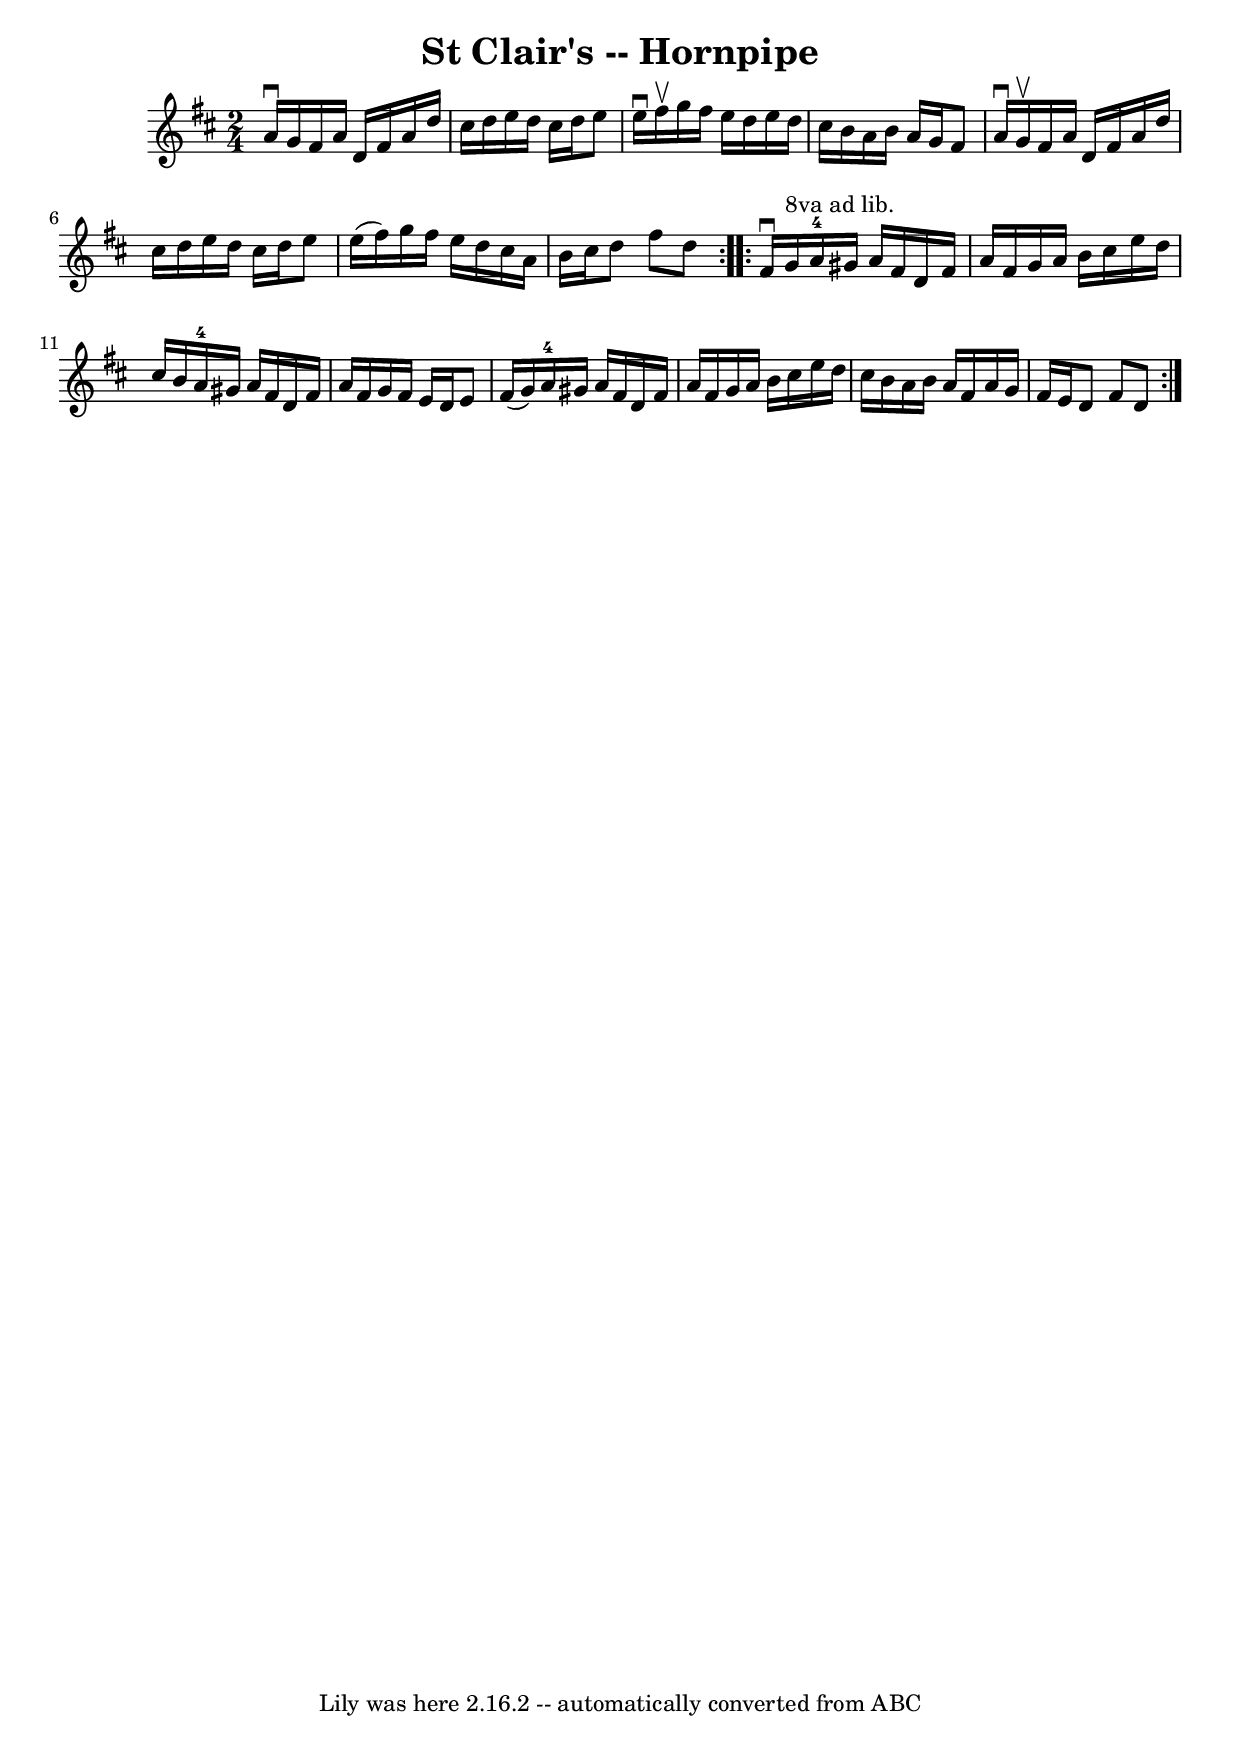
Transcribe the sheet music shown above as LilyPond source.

\version "2.7.40"
\include "Mammoth.ily"
\header {
	%% book = "Cole's 1000 Fiddle Tunes"
	crossRefNumber = "1"
	footnotes = ""
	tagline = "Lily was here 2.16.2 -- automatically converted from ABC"
	title = "St Clair's -- Hornpipe"
}
voicedefault =  {


\repeat volta 2 {
\time 2/4 \key d \major a'16^\downbow g'16  |
 fis'16 a'16    
d'16 fis'16 a'16 d''16 cis''16 d''16  |
 e''16 d''16  
 cis''16 d''16 e''8 e''16^\downbow fis''16^\upbow |
   
g''16 fis''16 e''16 d''16 e''16 d''16 cis''16 b'16  
|
 a'16 b'16 a'16 g'16 fis'8 a'16^\downbow g'16 
^\upbow |
 fis'16 a'16 d'16 fis'16 a'16 d''16    
cis''16 d''16  |
 e''16 d''16 cis''16 d''16 e''8    
e''16 (fis''16) |
 g''16 fis''16 e''16 d''16 cis''16  
 a'16 b'16 cis''16  |
 d''8 fis''8 d''8  }     
\repeat volta 2 { fis'16^\downbow g'16^"8va ad lib." |
 a'16-4 
 gis'16 a'16 fis'16 d'16 fis'16 a'16 fis'16  |
 g'16 
 a'16 b'16 cis''16 e''16 d''16 cis''16 b'16  |
       
a'16-4 gis'16 a'16 fis'16 d'16 fis'16 a'16 fis'16  
|
 g'16 fis'16 e'16 d'16 e'8 fis'16 (g'16) 
|
 a'16-4 gis'16 a'16 fis'16 d'16 fis'16 a'16   
 fis'16  |
 g'16 a'16 b'16 cis''16 e''16 d''16    
cis''16 b'16  |
 a'16 b'16 a'16 fis'16 a'16 g'16    
fis'16 e'16  |
 d'8 fis'8 d'8  }   
}

\score{
    <<

	\context Staff="default"
	{
	    \voicedefault 
	}

    >>
	\layout {
	}
	\midi {}
}
